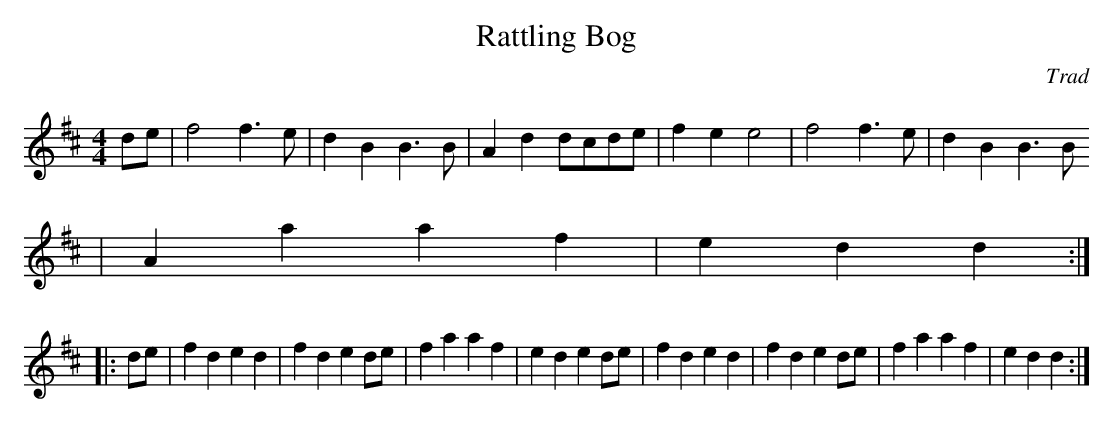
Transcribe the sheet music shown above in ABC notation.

X:1
T:Rattling Bog
C:Trad
M:4/4
L:1/4
K:D
d/2e/2|f2 f3/2e/2|dB B3/2B/2|Ad d/2c/2d/2e/2|fe e2|f2 f3/2e/2|dB B3/2B/2
|Aa af|ed d:|
|:d/2e/2|fd ed|fd ed/2e/2|fa af|ed ed/2e/2|fd ed|fd ed/2e/2|fa af|ed d:|
